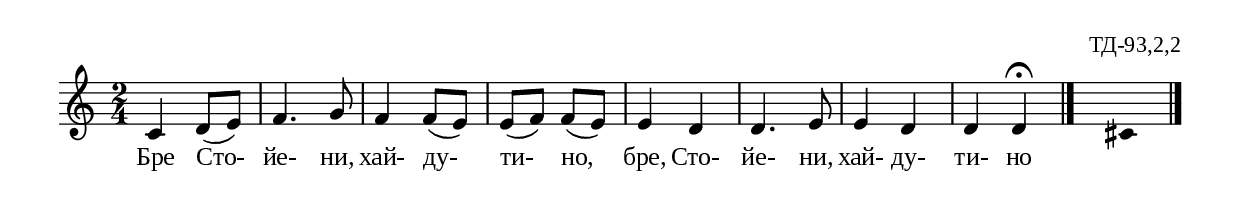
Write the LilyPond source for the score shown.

%{
td_093_2_02
%}

\include "td-preamble.ly"

\score {
\relative c' {
%\tempo 8 = 176
%\cadenzaOn
\time 2/4
c4 d8([ e]) | f4. g8 | f4 f8[( e]) | e[( f]) f[( e]) | e4 d | d4. e8 |
e4 d | d d\fermata 
 \bar "|." 
s4 \fixB cis
 \bar "|."  
}
\addlyrics { Бре Сто- йе- ни, хай- ду- ти- но, бре, Сто- йе- ни, хай- ду- ти- но }
%
\layout {
%   \context { 
%	    \Staff \remove "Time_signature_engraver" } 
  indent = #0
  line-width = 190\mm
  ragged-right=##f
}
%
\midi { 
	\context {
		\Score tempoWholesPerMinute = #(ly:make-moment 176 8)
		}
	}
}
%
\header{
  opus = "ТД-93,2,2"
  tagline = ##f
}


